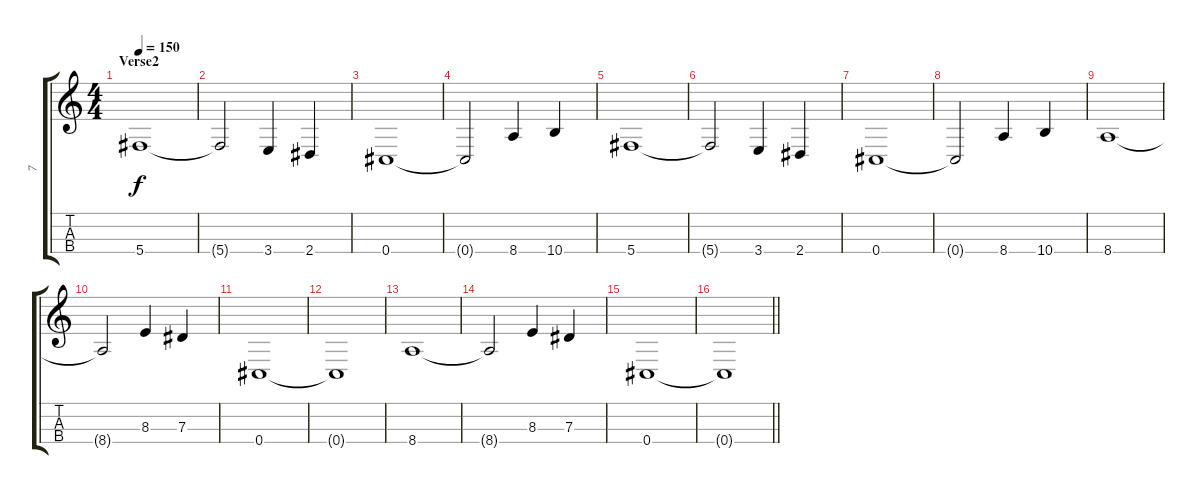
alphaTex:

\track ("7" "7") {instrument electricbassfinger}
\staff {score tabs}
\tuning (Gb3 Db3 Ab2 Db2) {hide}
\ts (4 4)
\section ("" "Verse2")
\tempo 150
\clef g2
\ks c
5.4.1{dy f} |
5.4{t}.2 3.4.4 2.4.4 |
0.4.1 |
0.4{t}.2 8.4.4 10.4.4 |
5.4.1 |
5.4{t}.2 3.4.4 2.4.4 |
0.4.1 |
0.4{t}.2 8.4.4 10.4.4 |
8.4.1 |
8.4{t}.2 8.3.4 7.3.4 |
0.4.1 |
0.4{t}.1 |
8.4.1 |
8.4{t}.2 8.3.4 7.3.4 |
0.4.1 |
\barLineRight lightlight
0.4{t}.1
